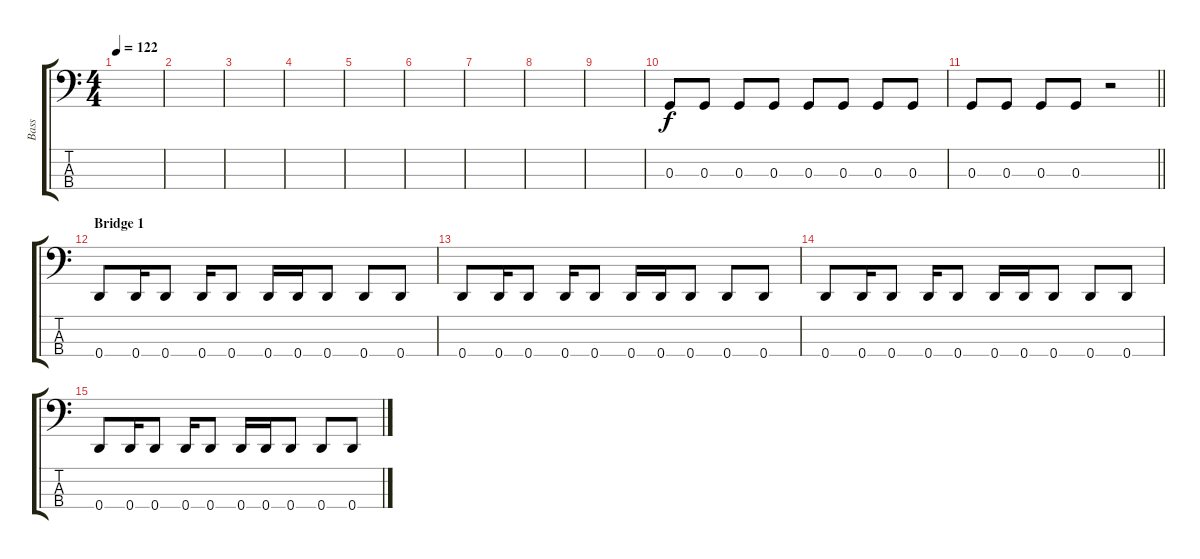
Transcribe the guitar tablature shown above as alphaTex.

\track ("Bass" "Bass") {instrument electricbassfinger}
\staff {score tabs}
\tuning (F2 C2 G1 D1) {hide}
\ts (4 4)
\tempo 122
\clef f4
\ks c
|
|
|
|
|
|
|
|
|
0.3.8 0.3.8 0.3.8 0.3.8 0.3.8 0.3.8 0.3.8 0.3.8 |
\barLineRight lightlight
0.3.8 0.3.8 0.3.8 0.3.8 r.2 |
\section ("" "Bridge 1")
0.4.8 0.4.16 0.4.8 0.4.16 0.4.8 0.4.16 0.4.16 0.4.8 0.4.8 0.4.8 |
0.4.8 0.4.16 0.4.8 0.4.16 0.4.8 0.4.16 0.4.16 0.4.8 0.4.8 0.4.8 |
0.4.8 0.4.16 0.4.8 0.4.16 0.4.8 0.4.16 0.4.16 0.4.8 0.4.8 0.4.8 |
0.4.8 0.4.16 0.4.8 0.4.16 0.4.8 0.4.16 0.4.16 0.4.8 0.4.8 0.4.8
